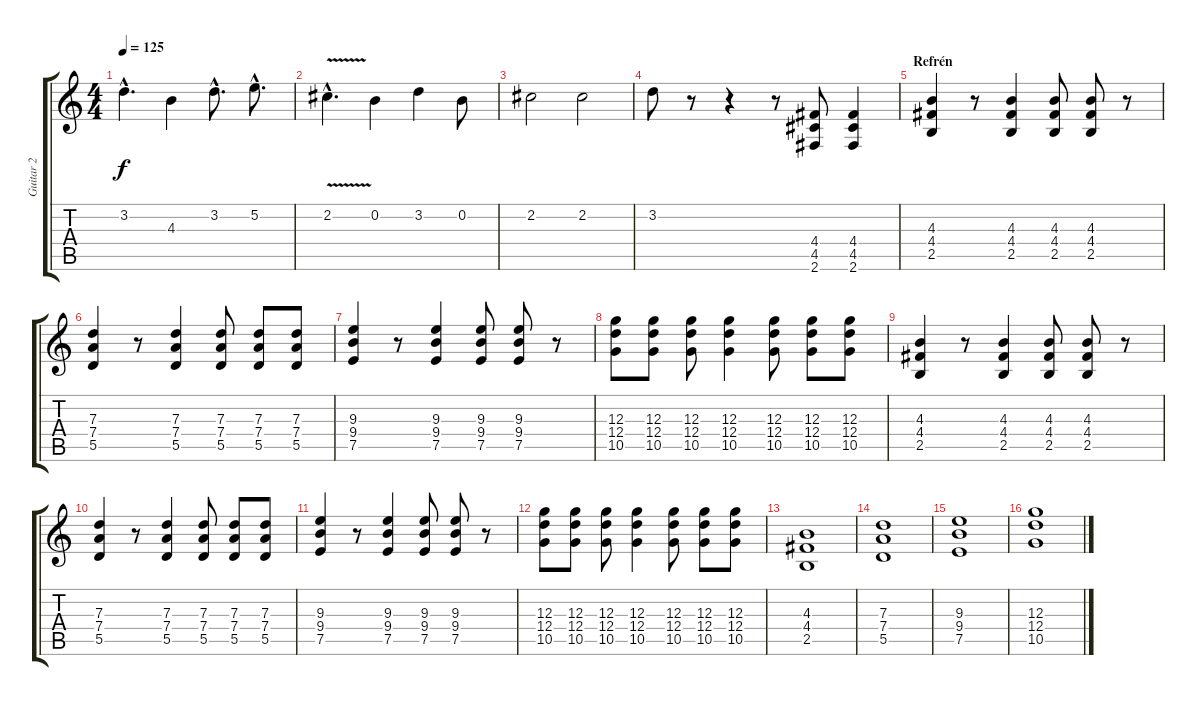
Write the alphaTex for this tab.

\track ("Guitar 2" "Guitar 2") {instrument distortionguitar}
\staff {score tabs}
\tuning (E4 B3 G3 D3 A2 E2) {hide}
\ts (4 4)
\tempo 125
\clef g2
\ks c
3.2{hac}.4{d dy f} 4.3.4 3.2{hac}.8{d} 5.2{hac}.8{d} |
2.2{v hac}.4{d} 0.2.4 3.2.4 0.2.8 |
2.2.2 2.2.2 |
3.2.8 r.8 r.4 r.8 (4.4 4.5 2.6).8 (4.4 4.5 2.6).4 |
\section ("" "Refrén")
(4.3 4.4 2.5).4 r.8 (4.3 4.4 2.5).4 (4.3 4.4 2.5).8 (4.3 4.4 2.5).8 r.8 |
(7.3 7.4 5.5).4 r.8 (7.3 7.4 5.5).4 (7.3 7.4 5.5).8 (7.3 7.4 5.5).8 (7.3 7.4 5.5).8 |
(9.3 9.4 7.5).4 r.8 (9.3 9.4 7.5).4 (9.3 9.4 7.5).8 (9.3 9.4 7.5).8 r.8 |
(12.3 12.4 10.5).8 (12.3 12.4 10.5).8 (12.3 12.4 10.5).8 (12.3 12.4 10.5).4 (12.3 12.4 10.5).8 (12.3 12.4 10.5).8 (12.3 12.4 10.5).8 |
(4.3 4.4 2.5).4 r.8 (4.3 4.4 2.5).4 (4.3 4.4 2.5).8 (4.3 4.4 2.5).8 r.8 |
(7.3 7.4 5.5).4 r.8 (7.3 7.4 5.5).4 (7.3 7.4 5.5).8 (7.3 7.4 5.5).8 (7.3 7.4 5.5).8 |
(9.3 9.4 7.5).4 r.8 (9.3 9.4 7.5).4 (9.3 9.4 7.5).8 (9.3 9.4 7.5).8 r.8 |
(12.3 12.4 10.5).8 (12.3 12.4 10.5).8 (12.3 12.4 10.5).8 (12.3 12.4 10.5).4 (12.3 12.4 10.5).8 (12.3 12.4 10.5).8 (12.3 12.4 10.5).8 |
(4.3 4.4 2.5).1 |
(7.3 7.4 5.5).1 |
(9.3 9.4 7.5).1 |
(12.3 12.4 10.5).1
